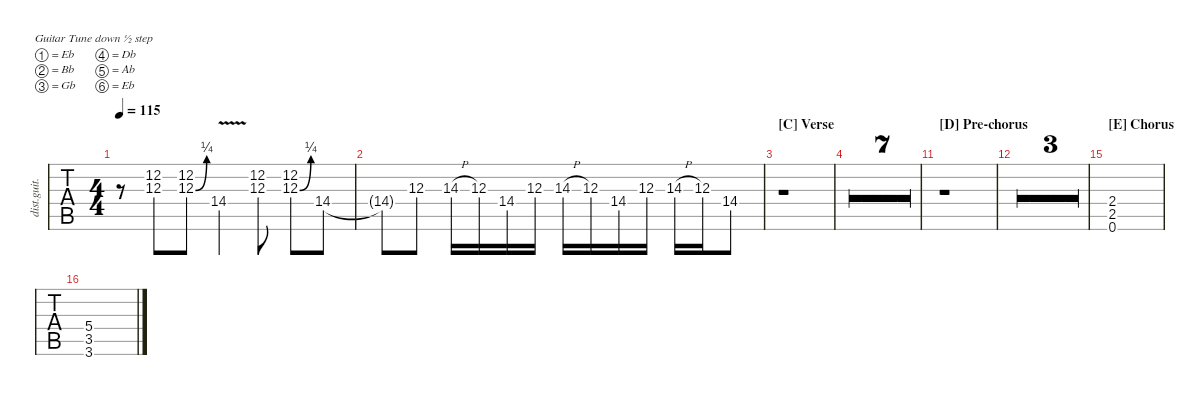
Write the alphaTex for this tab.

\defaultSystemsLayout 4
\hideDynamics
\bracketExtendMode nobrackets
\otherSystemsTrackNameOrientation horizontal
\track ("Rhythm Guitar 2 (James)" "dist.guit.") {multiBarRest instrument distortionguitar}
\staff {tabs}
\tuning (Eb4 Bb3 Gb3 Db3 Ab2 Eb2)
\ts (4 4)
\tempo 115
\clef g2
\ks c
r.8{dy mf} (12.2{acc #} 12.3{acc #}).8{beam merge} (12.2{acc #} 12.3{be (bend 0 0 40.8 1) acc #}).8 14.4{v acc #}.4 (12.2{acc #} 12.3{acc #}).8 (12.2{acc #} 12.3{be (bend 0 0 40.8 1) acc #}).8 14.4{acc #}.8 |
14.4{t acc #}.8 12.3{acc #}.8 14.3{h acc #}.16 12.3{acc #}.16 14.4{acc #}.16 12.3{acc #}.16 14.3{h acc #}.16 12.3{acc #}.16 14.4{acc #}.16 12.3{acc #}.16 14.3{h acc #}.16 12.3{acc #}.16 14.4{acc #}.8 |
\section ("C" "Verse")
r.1 |
r.1 |
r.1 |
r.1 |
r.1 |
r.1 |
r.1 |
r.1 |
\section ("D" "Pre-chorus")
r.1 |
r.1 |
r.1 |
r.1 |
\section ("E" "Chorus")
(0.6{acc #} 2.5{acc #} 2.4{acc #}).1 |
(3.5 5.4{acc #} 3.6{acc #}).1
